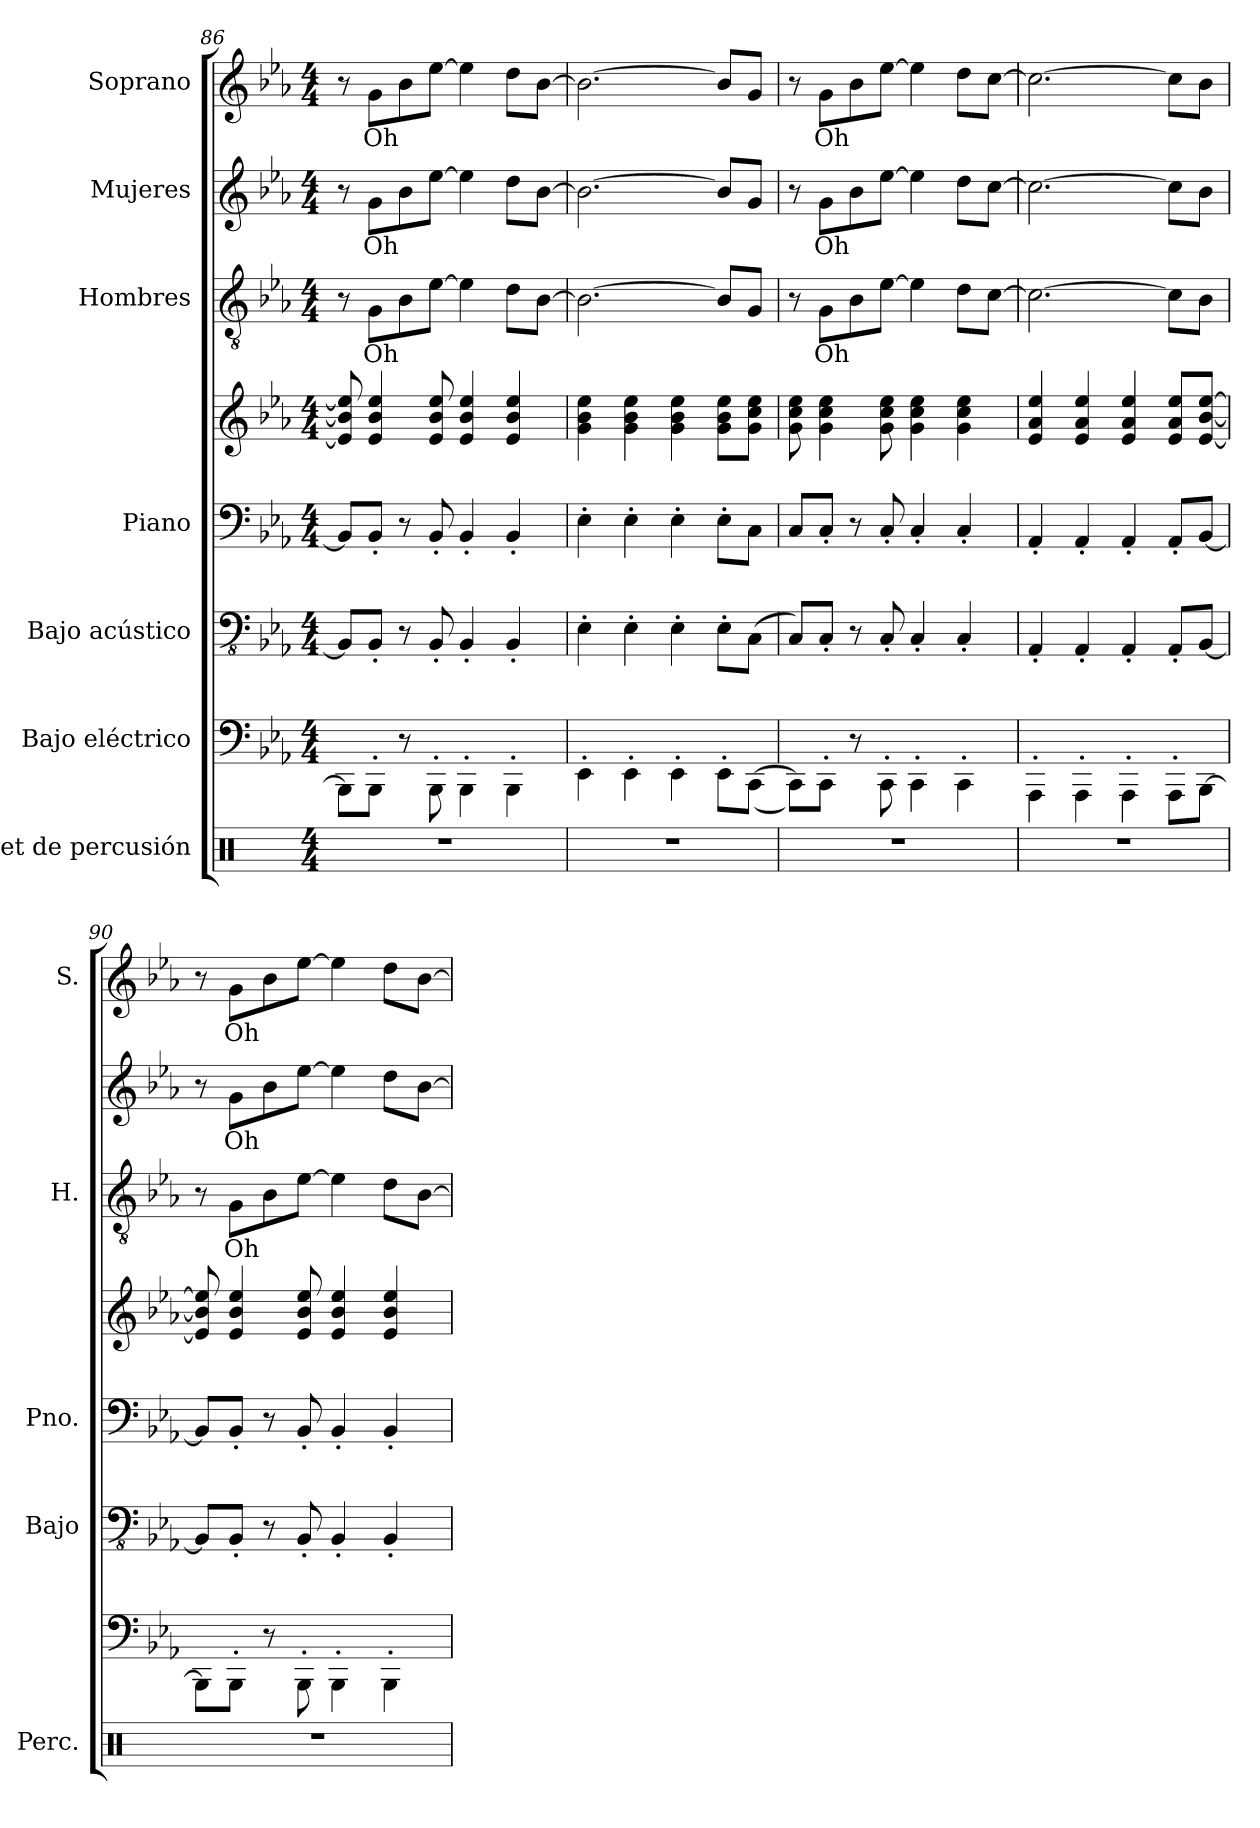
**kern	**kern	**kern	**kern	**kern	**kern	**text	**kern	**text	**kern	**text
*part7	*part6	*part5	*part4	*part4	*part3	*part3	*part2	*part2	*part1	*part1
*staff8	*staff7	*staff6	*staff5	*staff4	*staff3	*staff3	*staff2	*staff2	*staff1	*staff1
*I"Set de percusión	*I"Bajo eléctrico	*I"Bajo acústico	*I"Piano	*	*I"Hombres	*	*I"Mujeres	*	*I"Soprano	*
*I'Perc.	*	*I'Bajo	*I'Pno.	*	*I'H.	*	*	*	*I'S.	*
*clefX	*	*clefFv4	*clefF4	*clefG2	*clefGv2	*	*clefG2	*	*clefG2	*
*	*ITrd7c12	*	*	*	*	*	*	*	*	*
*k[]	*k[b-e-a-]	*k[b-e-a-]	*k[b-e-a-]	*k[b-e-a-]	*k[b-e-a-]	*	*k[b-e-a-]	*	*k[b-e-a-]	*
*M4/4	*M4/4	*M4/4	*M4/4	*M4/4	*M4/4	*	*M4/4	*	*M4/4	*
=86	=86	=86	=86	=86	=86	=86	=86	=86	=86	=86
1r	8BBBB-\L]	8BBB-/L]	8BB-/L]	8e-/] 8b-/] 8ee-/]	8r	.	8r	.	8r	.
!	!	!	!	!	!	!LO:LY:b	!	!LO:LY:b	!	!LO:LY:b
.	8BBBB-'\J	8BBB-'/J	8BB-'/J	4e-/ 4b-/ 4ee-/	8G\L	Oh	8g\L	Oh	8g\L	Oh
.	8r	8r	8r	.	8B-\	.	8b-\	.	8b-\	.
.	8BBBB-'\	8BBB-'/	8BB-'/	8e-/ 8b-/ 8ee-/	[8e-\J	.	[8ee-\J	.	[8ee-\J	.
.	4BBBB-'\	4BBB-'/	4BB-'/	4e-/ 4b-/ 4ee-/	4e-\]	.	4ee-\]	.	4ee-\]	.
.	4BBBB-'\	4BBB-'/	4BB-'/	4e-/ 4b-/ 4ee-/	8d\L	.	8dd\L	.	8dd\L	.
.	.	.	.	.	[8B-\J	.	[8b-\J	.	[8b-\J	.
=87	=87	=87	=87	=87	=87	=87	=87	=87	=87	=87
1r	4EEE-'\	4EE-'\	4E-'\	4g\ 4b-\ 4ee-\	2.B-\_	.	2.b-\_	.	2.b-\_	.
.	4EEE-'\	4EE-'\	4E-'\	4g\ 4b-\ 4ee-\	.	.	.	.	.	.
.	4EEE-'\	4EE-'\	4E-'\	4g\ 4b-\ 4ee-\	.	.	.	.	.	.
.	8EEE-'\L	8EE-'\L	8E-'\L	8g\ 8b-\ 8ee-\L	8B-/L]	.	8b-/L]	.	8b-/L]	.
.	((8CCC\J	(8CC\J	8C\J	8g\ 8cc\ 8ee-\J	8G/J	.	8g/J	.	8g/J	.
!!LO:PB:g=z
=88	=88	=88	=88	=88	=88	=88	=88	=88	=88	=88
1r	8CCC\L))	8CC/L)	8C/L	8g\ 8cc\ 8ee-\	8r	.	8r	.	8r	.
!	!	!	!	!	!	!LO:LY:b	!	!LO:LY:b	!	!LO:LY:b
.	8CCC'\J	8CC'/J	8C'/J	4g\ 4cc\ 4ee-\	8G\L	Oh	8g\L	Oh	8g\L	Oh
.	8r	8r	8r	.	8B-\	.	8b-\	.	8b-\	.
.	8CCC'\	8CC'/	8C'/	8g\ 8cc\ 8ee-\	[8e-\J	.	[8ee-\J	.	[8ee-\J	.
.	4CCC'\	4CC'/	4C'/	4g\ 4cc\ 4ee-\	4e-\]	.	4ee-\]	.	4ee-\]	.
.	4CCC'\	4CC'/	4C'/	4g\ 4cc\ 4ee-\	8d\L	.	8dd\L	.	8dd\L	.
.	.	.	.	.	[8c\J	.	[8cc\J	.	[8cc\J	.
=89	=89	=89	=89	=89	=89	=89	=89	=89	=89	=89
1r	4AAAA-'\	4AAA-'/	4AA-'/	4e-/ 4a-/ 4ee-/	2.c\_	.	2.cc\_	.	2.cc\_	.
.	4AAAA-'\	4AAA-'/	4AA-'/	4e-/ 4a-/ 4ee-/	.	.	.	.	.	.
.	4AAAA-'\	4AAA-'/	4AA-'/	4e-/ 4a-/ 4ee-/	.	.	.	.	.	.
.	8AAAA-'\L	8AAA-'/L	8AA-'/L	8e-/ 8a-/ 8ee-/L	8c\L]	.	8cc\L]	.	8cc\L]	.
.	[8BBBB-\J	[8BBB-/J	[8BB-/J	[8e-/ [8b-/ [8ee-/J	8B-\J	.	8b-\J	.	8b-\J	.
=90	=90	=90	=90	=90	=90	=90	=90	=90	=90	=90
1r	8BBBB-\L]	8BBB-/L]	8BB-/L]	8e-/] 8b-/] 8ee-/]	8r	.	8r	.	8r	.
!	!	!	!	!	!	!LO:LY:b	!	!LO:LY:b	!	!LO:LY:b
.	8BBBB-'\J	8BBB-'/J	8BB-'/J	4e-/ 4b-/ 4ee-/	8G\L	Oh	8g\L	Oh	8g\L	Oh
.	8r	8r	8r	.	8B-\	.	8b-\	.	8b-\	.
.	8BBBB-'\	8BBB-'/	8BB-'/	8e-/ 8b-/ 8ee-/	[8e-\J	.	[8ee-\J	.	[8ee-\J	.
.	4BBBB-'\	4BBB-'/	4BB-'/	4e-/ 4b-/ 4ee-/	4e-\]	.	4ee-\]	.	4ee-\]	.
.	4BBBB-'\	4BBB-'/	4BB-'/	4e-/ 4b-/ 4ee-/	8d\L	.	8dd\L	.	8dd\L	.
.	.	.	.	.	[8B-\J	.	[8b-\J	.	[8b-\J	.
=	=	=	=	=	=	=	=	=	=	=
*-	*-	*-	*-	*-	*-	*-	*-	*-	*-	*-
